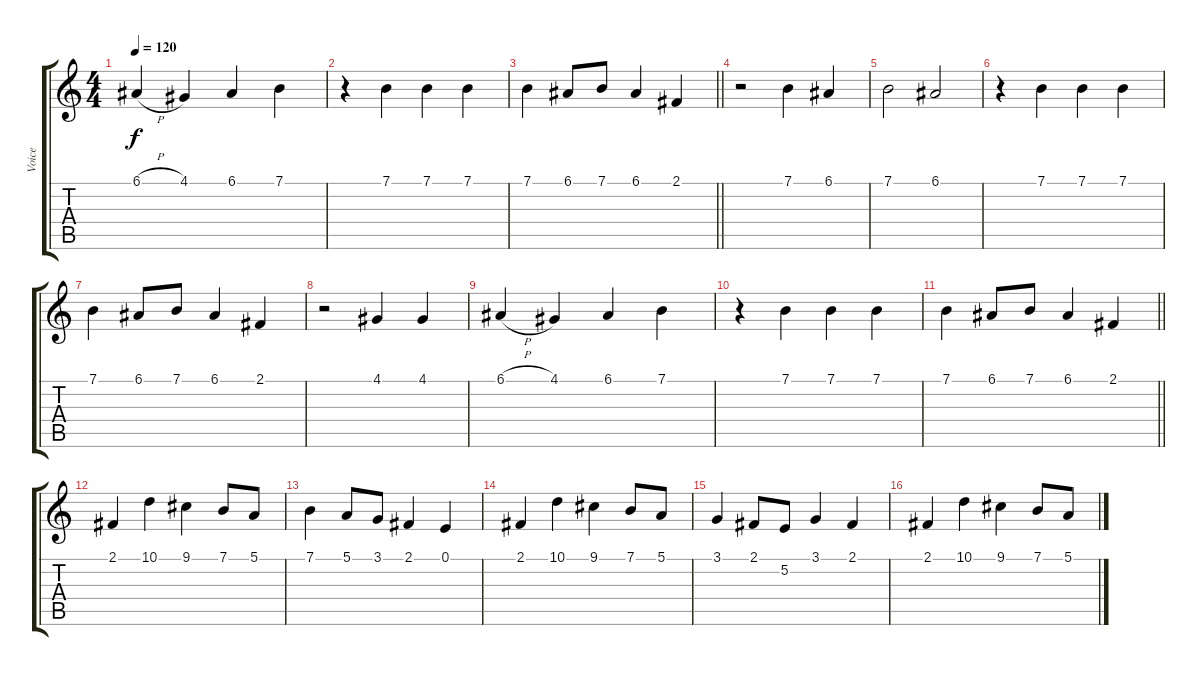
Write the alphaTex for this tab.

\track ("Voice" "Voice") {instrument lead6voice}
\staff {score tabs}
\tuning (E4 B3 G3 D3 A2 E2) {hide}
\ts (4 4)
\tempo 120
\clef g2
\ks c
6.1{h}.4{dy f} 4.1.4 6.1.4 7.1.4 |
r.4 7.1.4 7.1.4 7.1.4 |
\barLineRight lightlight
7.1.4 6.1.8 7.1.8 6.1.4 2.1.4 |
r.2 7.1.4 6.1.4 |
7.1.2 6.1.2 |
r.4 7.1.4 7.1.4 7.1.4 |
7.1.4 6.1.8 7.1.8 6.1.4 2.1.4 |
r.2 4.1.4 4.1.4 |
6.1{h}.4 4.1.4 6.1.4 7.1.4 |
r.4 7.1.4 7.1.4 7.1.4 |
\barLineRight lightlight
7.1.4 6.1.8 7.1.8 6.1.4 2.1.4 |
\section ("" "")
2.1.4 10.1.4 9.1.4 7.1.8 5.1.8 |
7.1.4 5.1.8 3.1.8 2.1.4 0.1.4 |
2.1.4 10.1.4 9.1.4 7.1.8 5.1.8 |
3.1.4 2.1.8 5.2.8 3.1.4 2.1.4 |
2.1.4 10.1.4 9.1.4 7.1.8 5.1.8
